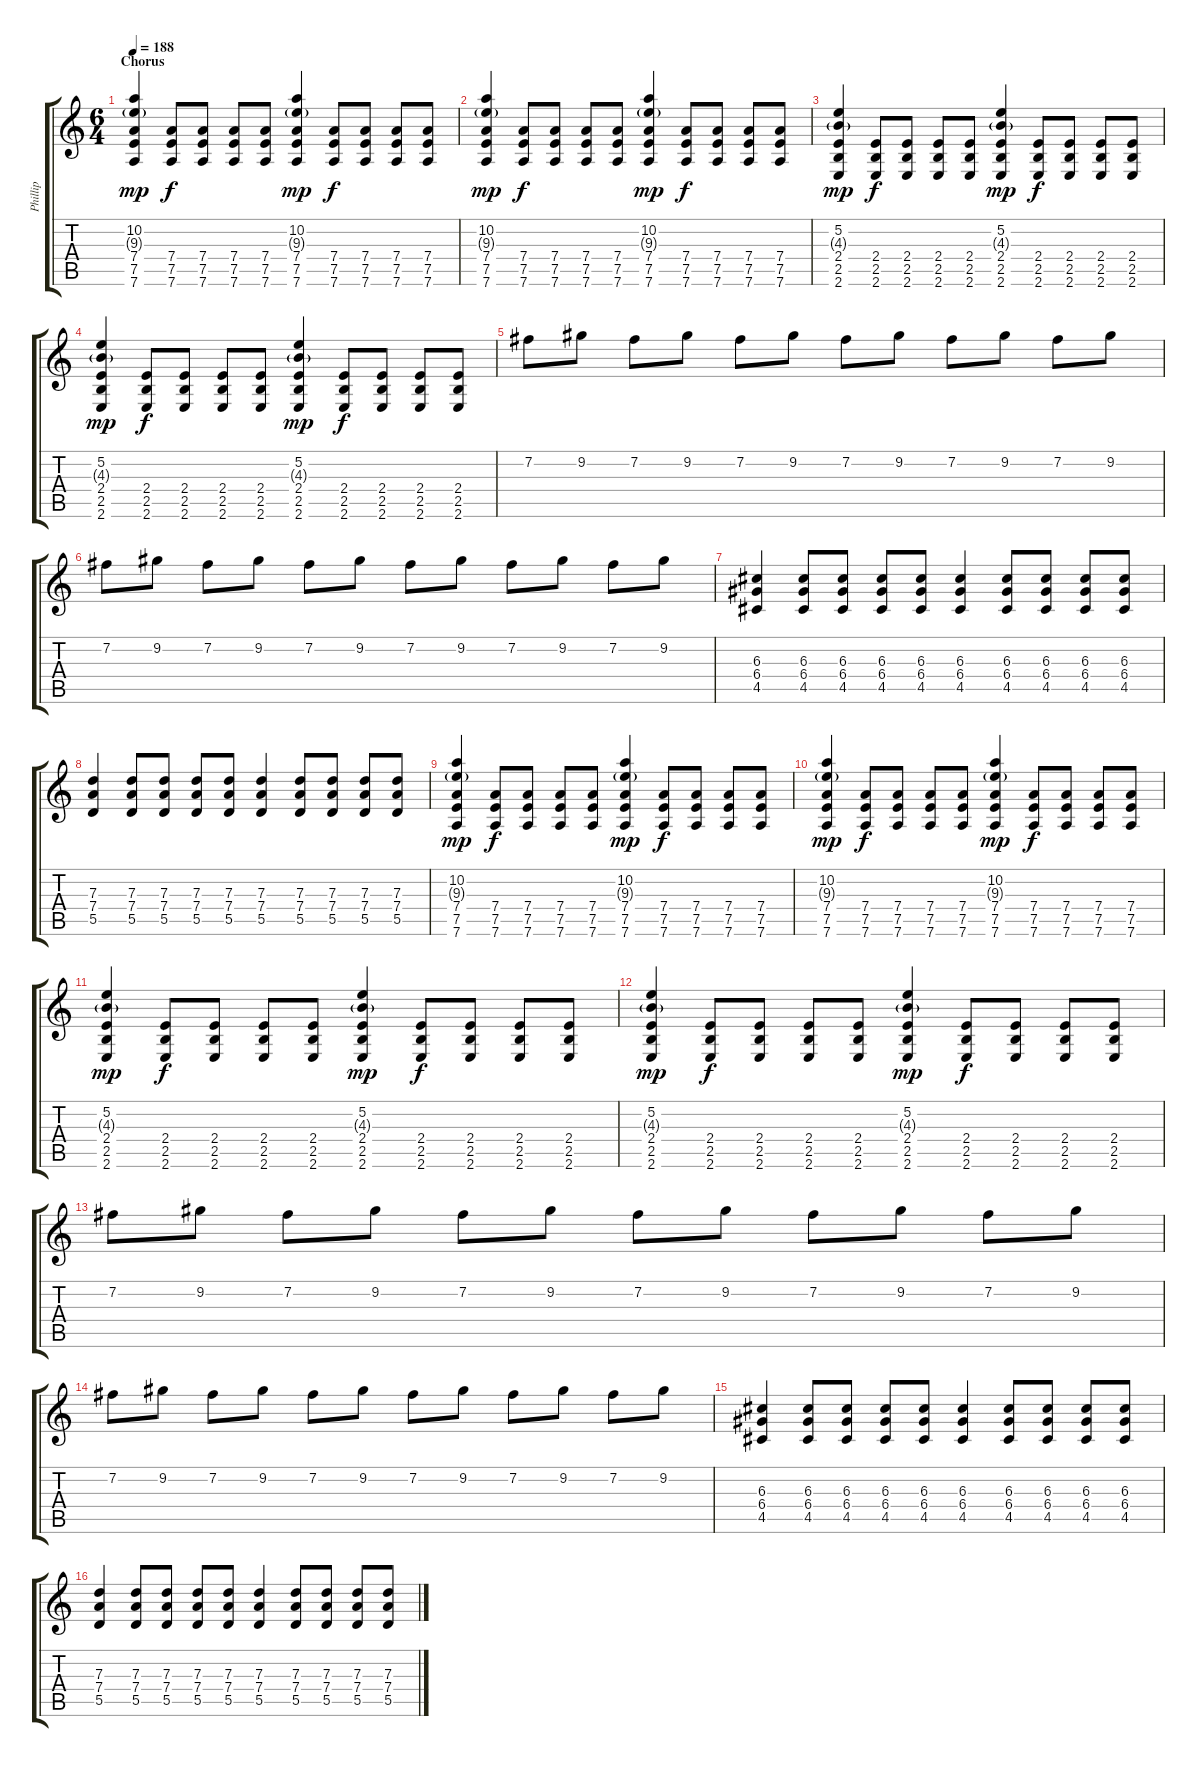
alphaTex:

\track ("Phillip" "Phillip") {instrument overdrivenguitar}
\staff {score tabs}
\tuning (E4 B3 G3 D3 A2 D2) {hide}
\ts (6 4)
\section ("" "Chorus")
\tempo 188
\clef g2
\ks c
(10.2 9.3{g} 7.4 7.5 7.6).4{dy mp} (7.4 7.5 7.6).8{dy f} (7.4 7.5 7.6).8 (7.4 7.5 7.6).8 (7.4 7.5 7.6).8 (10.2 9.3{g} 7.4 7.5 7.6).4{dy mp} (7.4 7.5 7.6).8{dy f} (7.4 7.5 7.6).8 (7.4 7.5 7.6).8 (7.4 7.5 7.6).8 |
(10.2 9.3{g} 7.4 7.5 7.6).4{dy mp} (7.4 7.5 7.6).8{dy f} (7.4 7.5 7.6).8 (7.4 7.5 7.6).8 (7.4 7.5 7.6).8 (10.2 9.3{g} 7.4 7.5 7.6).4{dy mp} (7.4 7.5 7.6).8{dy f} (7.4 7.5 7.6).8 (7.4 7.5 7.6).8 (7.4 7.5 7.6).8 |
(5.2 4.3{g} 2.4 2.5 2.6).4{dy mp} (2.4 2.5 2.6).8{dy f} (2.4 2.5 2.6).8 (2.4 2.5 2.6).8 (2.4 2.5 2.6).8 (5.2 4.3{g} 2.4 2.5 2.6).4{dy mp} (2.4 2.5 2.6).8{dy f} (2.4 2.5 2.6).8 (2.4 2.5 2.6).8 (2.4 2.5 2.6).8 |
(5.2 4.3{g} 2.4 2.5 2.6).4{dy mp} (2.4 2.5 2.6).8{dy f} (2.4 2.5 2.6).8 (2.4 2.5 2.6).8 (2.4 2.5 2.6).8 (5.2 4.3{g} 2.4 2.5 2.6).4{dy mp} (2.4 2.5 2.6).8{dy f} (2.4 2.5 2.6).8 (2.4 2.5 2.6).8 (2.4 2.5 2.6).8 |
7.2.8 9.2.8 7.2.8 9.2.8 7.2.8 9.2.8 7.2.8 9.2.8 7.2.8 9.2.8 7.2.8 9.2.8 |
7.2.8 9.2.8 7.2.8 9.2.8 7.2.8 9.2.8 7.2.8 9.2.8 7.2.8 9.2.8 7.2.8 9.2.8 |
(6.3 6.4 4.5).4 (6.3 6.4 4.5).8 (6.3 6.4 4.5).8 (6.3 6.4 4.5).8 (6.3 6.4 4.5).8 (6.3 6.4 4.5).4 (6.3 6.4 4.5).8 (6.3 6.4 4.5).8 (6.3 6.4 4.5).8 (6.3 6.4 4.5).8 |
(7.3 7.4 5.5).4 (7.3 7.4 5.5).8 (7.3 7.4 5.5).8 (7.3 7.4 5.5).8 (7.3 7.4 5.5).8 (7.3 7.4 5.5).4 (7.3 7.4 5.5).8 (7.3 7.4 5.5).8 (7.3 7.4 5.5).8 (7.3 7.4 5.5).8 |
(10.2 9.3{g} 7.4 7.5 7.6).4{dy mp} (7.4 7.5 7.6).8{dy f} (7.4 7.5 7.6).8 (7.4 7.5 7.6).8 (7.4 7.5 7.6).8 (10.2 9.3{g} 7.4 7.5 7.6).4{dy mp} (7.4 7.5 7.6).8{dy f} (7.4 7.5 7.6).8 (7.4 7.5 7.6).8 (7.4 7.5 7.6).8 |
(10.2 9.3{g} 7.4 7.5 7.6).4{dy mp} (7.4 7.5 7.6).8{dy f} (7.4 7.5 7.6).8 (7.4 7.5 7.6).8 (7.4 7.5 7.6).8 (10.2 9.3{g} 7.4 7.5 7.6).4{dy mp} (7.4 7.5 7.6).8{dy f} (7.4 7.5 7.6).8 (7.4 7.5 7.6).8 (7.4 7.5 7.6).8 |
(5.2 4.3{g} 2.4 2.5 2.6).4{dy mp} (2.4 2.5 2.6).8{dy f} (2.4 2.5 2.6).8 (2.4 2.5 2.6).8 (2.4 2.5 2.6).8 (5.2 4.3{g} 2.4 2.5 2.6).4{dy mp} (2.4 2.5 2.6).8{dy f} (2.4 2.5 2.6).8 (2.4 2.5 2.6).8 (2.4 2.5 2.6).8 |
(5.2 4.3{g} 2.4 2.5 2.6).4{dy mp} (2.4 2.5 2.6).8{dy f} (2.4 2.5 2.6).8 (2.4 2.5 2.6).8 (2.4 2.5 2.6).8 (5.2 4.3{g} 2.4 2.5 2.6).4{dy mp} (2.4 2.5 2.6).8{dy f} (2.4 2.5 2.6).8 (2.4 2.5 2.6).8 (2.4 2.5 2.6).8 |
7.2.8 9.2.8 7.2.8 9.2.8 7.2.8 9.2.8 7.2.8 9.2.8 7.2.8 9.2.8 7.2.8 9.2.8 |
7.2.8 9.2.8 7.2.8 9.2.8 7.2.8 9.2.8 7.2.8 9.2.8 7.2.8 9.2.8 7.2.8 9.2.8 |
(6.3 6.4 4.5).4 (6.3 6.4 4.5).8 (6.3 6.4 4.5).8 (6.3 6.4 4.5).8 (6.3 6.4 4.5).8 (6.3 6.4 4.5).4 (6.3 6.4 4.5).8 (6.3 6.4 4.5).8 (6.3 6.4 4.5).8 (6.3 6.4 4.5).8 |
(7.3 7.4 5.5).4 (7.3 7.4 5.5).8 (7.3 7.4 5.5).8 (7.3 7.4 5.5).8 (7.3 7.4 5.5).8 (7.3 7.4 5.5).4 (7.3 7.4 5.5).8 (7.3 7.4 5.5).8 (7.3 7.4 5.5).8 (7.3 7.4 5.5).8
